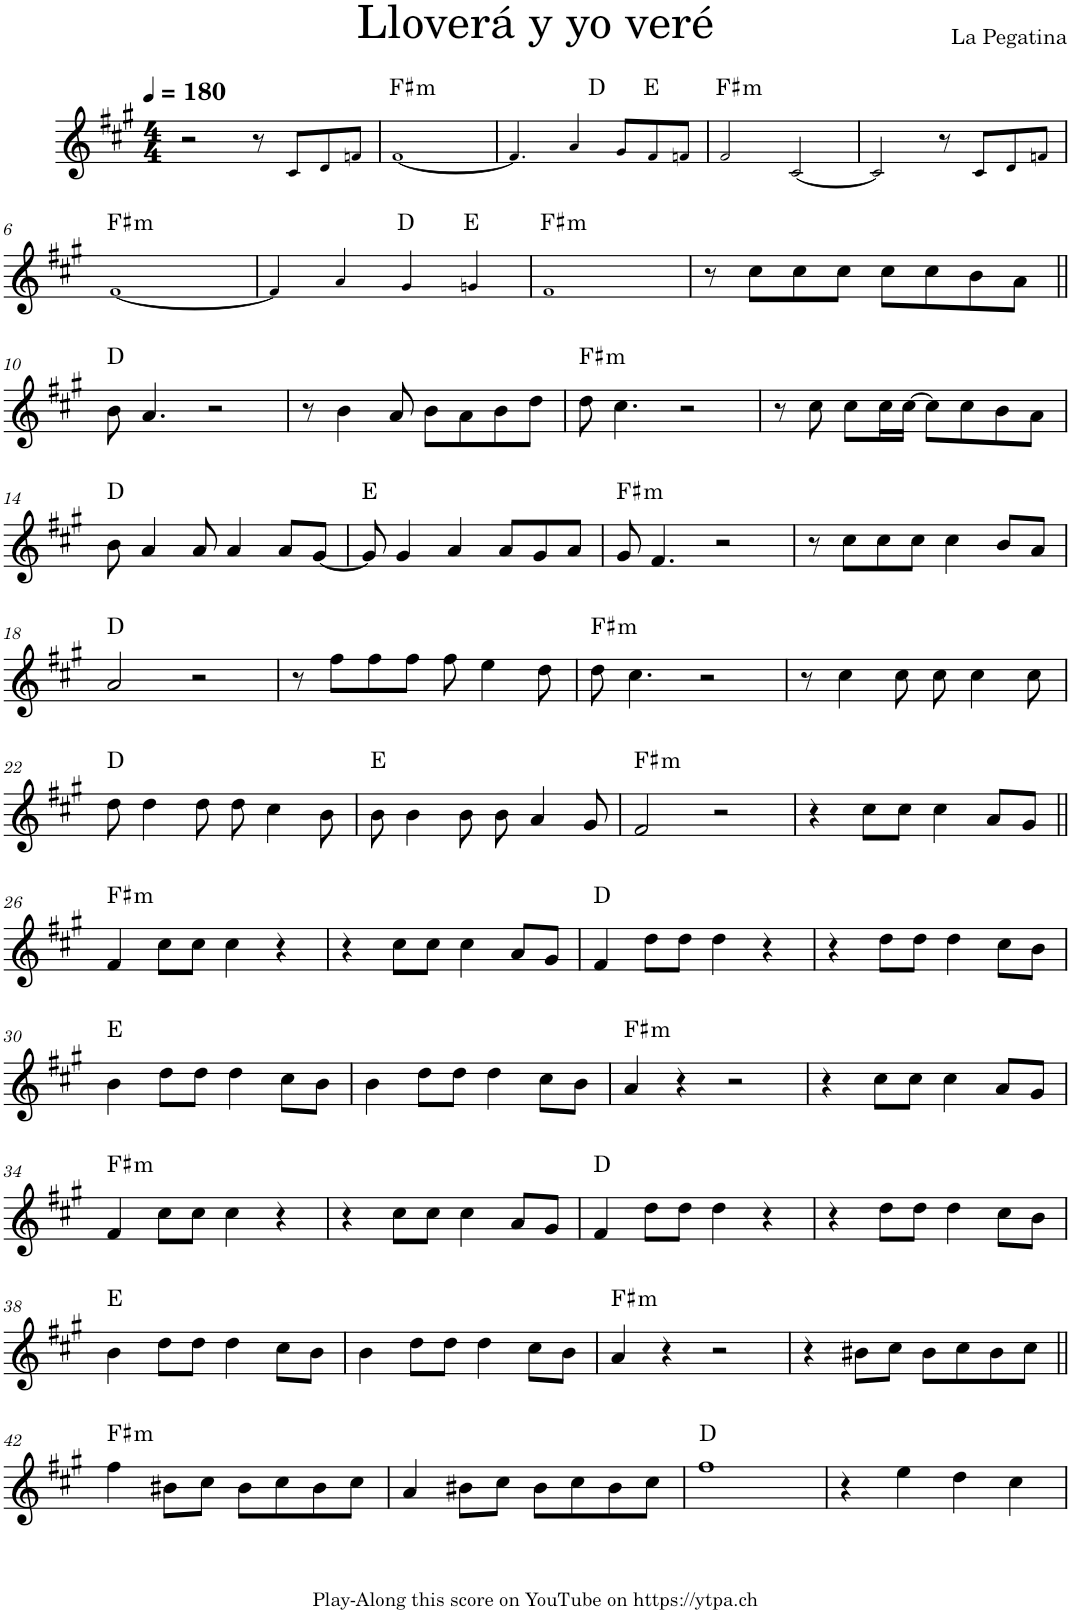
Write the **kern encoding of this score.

**kern	**harte
*part1	*part1
*staff1	*
*I"Piano	*
*I'Pno.	*
*clefG2	*
*k[f#c#g#]	*
*M4/4	*
*MM180	*
=1	=1
2r	.
8r	.
8c#!/L	.
8d!/	.
8fn!/J	.
=2	=2
!	!LO:H:kt=m
[1f#!	F#:min
=3	=3
*^	*
4.f#!/]	2ryy	.
4a!/	.	.
.	2ryy	D:maj
8g#!/L	.	.
8f#!/	.	E:maj
8fn!/J	.	.
=4	=4	=4
!	!	!LO:H:kt=m
*v	*v	*
2f#!/	F#:min
[2c#!/	.
=5	=5
2c#!/]	.
8r	.
8c#!/L	.
8d!/	.
8fn!/J	.
!!LO:LB:g=z
=6	=6
!	!LO:H:kt=m
[1f#!	F#:min
=7	=7
4f#!/]	.
4a!/	.
4g#!/	D:maj
4gn!/	E:maj
=8	=8
!	!LO:H:kt=m
1f#!	F#:min
=9	=9
8r	.
8cc#\L	.
8cc#\	.
8cc#\J	.
8cc#\L	.
8cc#\	.
8b\	.
8a\J	.
!!LO:LB:g=z
=10||	=10||
8b\	D:maj
4.a/	.
2r	.
=11	=11
8r	.
4b\	.
8a/	.
8b\L	.
8a\	.
8b\	.
8dd\J	.
=12	=12
!	!LO:H:kt=m
8dd\	F#:min
4.cc#\	.
2r	.
=13	=13
8r	.
8cc#\	.
8cc#\L	.
16cc#\L	.
[16cc#\JJ	.
8cc#\L]	.
8cc#\	.
8b\	.
8a\J	.
!!LO:LB:g=z
=14	=14
8b\	D:maj
4a/	.
8a/	.
4a/	.
8a/L	.
[8g#/J	.
=15	=15
8g#/]	E:maj
4g#/	.
4a/	.
8a/L	.
8g#/	.
8a/J	.
=16	=16
!	!LO:H:kt=m
8g#/	F#:min
4.f#/	.
2r	.
=17	=17
8r	.
8cc#\L	.
8cc#\	.
8cc#\J	.
4cc#\	.
8b/L	.
8a/J	.
!!LO:LB:g=z
=18	=18
2a/	D:maj
2r	.
=19	=19
8r	.
8ff#\L	.
8ff#\	.
8ff#\J	.
8ff#\	.
4ee\	.
8dd\	.
=20	=20
!	!LO:H:kt=m
8dd\	F#:min
4.cc#\	.
2r	.
=21	=21
8r	.
4cc#\	.
8cc#\	.
8cc#\	.
4cc#\	.
8cc#\	.
!!LO:LB:g=z
=22	=22
8dd\	D:maj
4dd\	.
8dd\	.
8dd\	.
4cc#\	.
8b\	.
=23	=23
8b\	E:maj
4b\	.
8b\	.
8b\	.
4a/	.
8g#/	.
=24	=24
!	!LO:H:kt=m
2f#/	F#:min
2r	.
=25	=25
4r	.
8cc#\L	.
8cc#\J	.
4cc#\	.
8a/L	.
8g#/J	.
!!LO:LB:g=z
=26||	=26||
!	!LO:H:kt=m
4f#/	F#:min
8cc#\L	.
8cc#\J	.
4cc#\	.
4r	.
=27	=27
4r	.
8cc#\L	.
8cc#\J	.
4cc#\	.
8a/L	.
8g#/J	.
=28	=28
4f#/	D:maj
8dd\L	.
8dd\J	.
4dd\	.
4r	.
=29	=29
4r	.
8dd\L	.
8dd\J	.
4dd\	.
8cc#\L	.
8b\J	.
!!LO:LB:g=z
=30	=30
4b\	E:maj
8dd\L	.
8dd\J	.
4dd\	.
8cc#\L	.
8b\J	.
=31	=31
4b\	.
8dd\L	.
8dd\J	.
4dd\	.
8cc#\L	.
8b\J	.
=32	=32
!	!LO:H:kt=m
4a/	F#:min
4r	.
2r	.
=33	=33
4r	.
8cc#\L	.
8cc#\J	.
4cc#\	.
8a/L	.
8g#/J	.
!!LO:LB:g=z
=34	=34
!	!LO:H:kt=m
4f#/	F#:min
8cc#\L	.
8cc#\J	.
4cc#\	.
4r	.
=35	=35
4r	.
8cc#\L	.
8cc#\J	.
4cc#\	.
8a/L	.
8g#/J	.
=36	=36
4f#/	D:maj
8dd\L	.
8dd\J	.
4dd\	.
4r	.
=37	=37
4r	.
8dd\L	.
8dd\J	.
4dd\	.
8cc#\L	.
8b\J	.
!!LO:LB:g=z
=38	=38
4b\	E:maj
8dd\L	.
8dd\J	.
4dd\	.
8cc#\L	.
8b\J	.
=39	=39
4b\	.
8dd\L	.
8dd\J	.
4dd\	.
8cc#\L	.
8b\J	.
=40	=40
!	!LO:H:kt=m
4a/	F#:min
4r	.
2r	.
=41	=41
4r	.
8b#X\L	.
8cc#\J	.
8b#\L	.
8cc#\	.
8b#\	.
8cc#\J	.
!!LO:LB:g=z
=42||	=42||
!	!LO:H:kt=m
4ff#\	F#:min
8b#X\L	.
8cc#\J	.
8b#\L	.
8cc#\	.
8b#\	.
8cc#\J	.
=43	=43
4a/	.
8b#X\L	.
8cc#\J	.
8b#\L	.
8cc#\	.
8b#\	.
8cc#\J	.
=44	=44
1ff#	D:maj
=45	=45
4r	.
4ee\	.
4dd\	.
4cc#\	.
=	=
*-	*-
